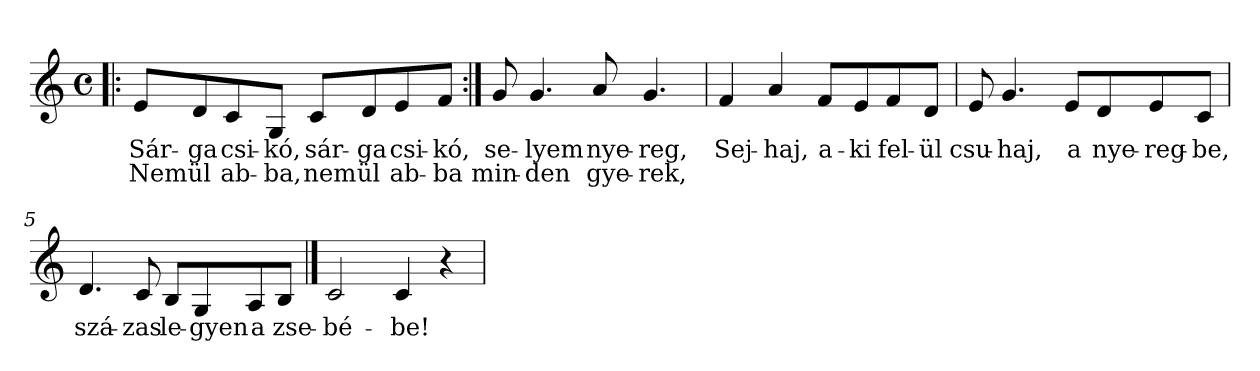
**kern	**text	**text
*part1	*part1	*part1
*staff1	*staff1	*staff1
*clefG2	*	*
*k[]	*	*
*C:	*	*
*M4/4	*	*
*met(c)	*	*
=1!|:	=1!|:	=1!|:
!	!LO:LY:b	!LO:LY:b
8e/L	Sár-	Nem
!	!LO:LY:b	!LO:LY:b
8d/	-ga	ül
!	!LO:LY:b	!LO:LY:b
8c/	csi-	ab-
!	!LO:LY:b	!LO:LY:b
8G/J	-kó,	-ba,
!	!LO:LY:b	!LO:LY:b
8c/L	sár-	nem
!	!LO:LY:b	!LO:LY:b
8d/	-ga	ül
!	!LO:LY:b	!LO:LY:b
8e/	csi-	ab-
!	!LO:LY:b	!LO:LY:b
8f/J	-kó,	-ba
=2:|!	=2:|!	=2:|!
!	!LO:LY:b	!LO:LY:b
8g/	se-	min-
!	!LO:LY:b	!LO:LY:b
4.g/	-lyem	-den
!	!LO:LY:b	!LO:LY:b
8a/	nye-	gye-
!	!LO:LY:b	!LO:LY:b
4.g/	-reg,	-rek,
!!LO:LB:g=z
=3	=3	=3
!	!LO:LY:b	!
4f/	Sej-	.
!	!LO:LY:b	!
4a/	-haj,	.
!	!LO:LY:b	!
8f/L	a-	.
!	!LO:LY:b	!
8e/	-ki	.
!	!LO:LY:b	!
8f/	fel-	.
!	!LO:LY:b	!
8d/J	-ül	.
=4	=4	=4
!	!LO:LY:b	!
8e/	csu-	.
!	!LO:LY:b	!
4.g/	-haj,	.
!	!LO:LY:b	!
8e/L	a	.
!	!LO:LY:b	!
8d/	nye-	.
!	!LO:LY:b	!
8e/	-reg-	.
!	!LO:LY:b	!
8c/J	-be,	.
=5	=5	=5
!	!LO:LY:b	!
4.d/	szá-	.
!	!LO:LY:b	!
8c/	-zas	.
!	!LO:LY:b	!
8B/L	le-	.
!	!LO:LY:b	!
8G/	-gyen	.
!	!LO:LY:b	!
8A/	a	.
!	!LO:LY:b	!
8B/J	zse-	.
==6	==6	==6
!	!LO:LY:b	!
2c/	-bé-	.
!	!LO:LY:b	!
4c/	-be!	.
4r	.	.
=	=	=
*-	*-	*-
